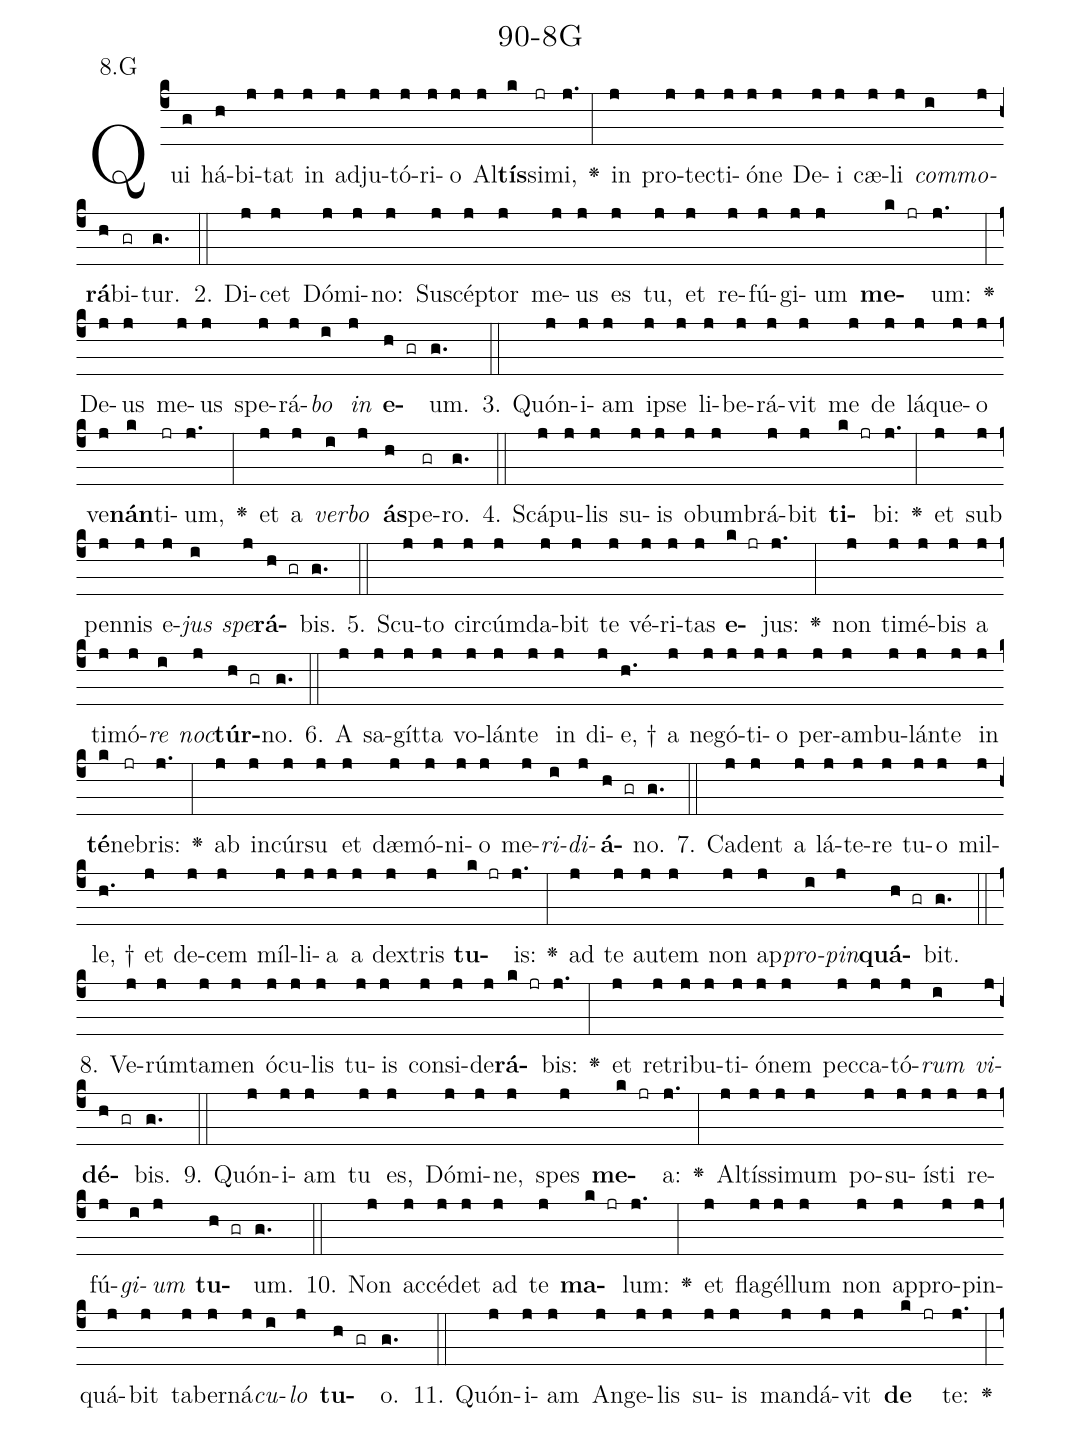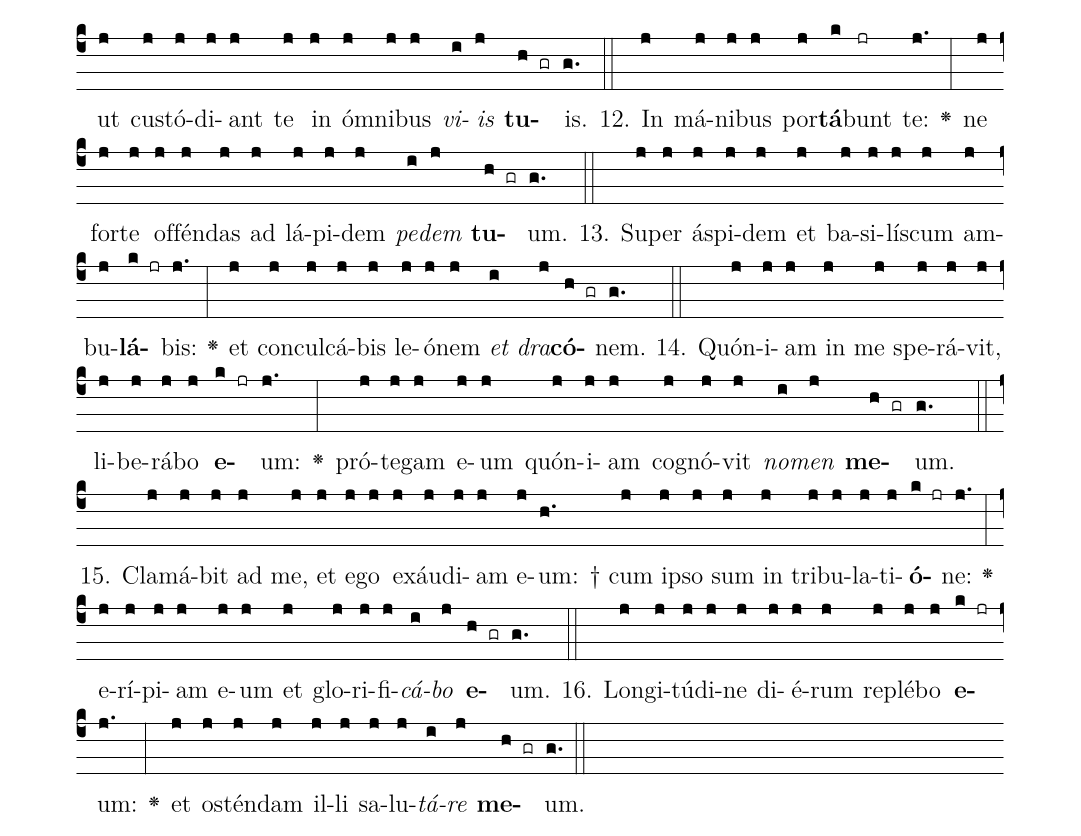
name: 90-8G;
annotation: 8.G;
%%
(c4)Qui(g) há(h)bi(j)tat(j) in(j) ad(j)ju(j)tó(j)ri(j)o(j) Al(j)<b>tís</b>(k)si(jr)mi,(j.) <v>\greheightstar</v>(:) in(j) pro(j)tec(j)ti(j)ó(j)ne(j) De(j)i(j) cæ(j)li(j) <i>com</i>(i)<i>mo</i>(j)<b>rá</b>(h)bi(gr)tur.(g.) (::)
2. Di(j)cet(j) Dó(j)mi(j)no:(j) Su(j)scép(j)tor(j) me(j)us(j) es(j) tu,(j) et(j) re(j)fú(j)gi(j)um(j) <b>me</b>(k jr)um:(j.) <v>\greheightstar</v>(:) De(j)us(j) me(j)us(j) spe(j)rá(j)<i>bo</i>(i) <i>in</i>(j) <b>e</b>(h gr)um.(g.) (::)
3. Quón(j)i(j)am(j) ip(j)se(j) li(j)be(j)rá(j)vit(j) me(j) de(j) lá(j)que(j)o(j) ve(j)<b>nán</b>(k)ti(jr)um,(j.) <v>\greheightstar</v>(:) et(j) a(j) <i>ver</i>(i)<i>bo</i>(j) <b>ás</b>(h)pe(gr)ro.(g.) (::)
4. Scá(j)pu(j)lis(j) su(j)is(j) ob(j)um(j)brá(j)bit(j) <b>ti</b>(k jr)bi:(j.) <v>\greheightstar</v>(:) et(j) sub(j) pen(j)nis(j) e(j)<i>jus</i>(i) <i>spe</i>(j)<b>rá</b>(h gr)bis.(g.) (::)
5. Scu(j)to(j) cir(j)cúm(j)da(j)bit(j) te(j) vé(j)ri(j)tas(j) <b>e</b>(k jr)jus:(j.) <v>\greheightstar</v>(:) non(j) ti(j)mé(j)bis(j) a(j) ti(j)mó(j)<i>re</i>(i) <i>noc</i>(j)<b>túr</b>(h gr)no.(g.) (::)
6. A(j) sa(j)gít(j)ta(j) vo(j)lán(j)te(j) in(j) di(j)e, †(h.) a(j) neg(j)ó(j)ti(j)o(j) per(j)am(j)bu(j)lán(j)te(j) in(j) <b>té</b>(k)ne(jr)bris:(j.) <v>\greheightstar</v>(:) ab(j) in(j)cúr(j)su(j) et(j) dæ(j)mó(j)ni(j)o(j) me(j)<i>ri</i>(i)<i>di</i>(j)<b>á</b>(h gr)no.(g.) (::)
7. Ca(j)dent(j) a(j) lá(j)te(j)re(j) tu(j)o(j) mil(j)le, †(h.) et(j) de(j)cem(j) míl(j)li(j)a(j) a(j) dex(j)tris(j) <b>tu</b>(k jr)is:(j.) <v>\greheightstar</v>(:) ad(j) te(j) au(j)tem(j) non(j) ap(j)<i>pro</i>(i)<i>pin</i>(j)<b>quá</b>(h gr)bit.(g.) (::)
8. Ve(j)rúm(j)ta(j)men(j) ó(j)cu(j)lis(j) tu(j)is(j) con(j)si(j)de(j)<b>rá</b>(k jr)bis:(j.) <v>\greheightstar</v>(:) et(j) re(j)tri(j)bu(j)ti(j)ó(j)nem(j) pec(j)ca(j)tó(j)<i>rum</i>(i) <i>vi</i>(j)<b>dé</b>(h gr)bis.(g.) (::)
9. Quón(j)i(j)am(j) tu(j) es,(j) Dó(j)mi(j)ne,(j) spes(j) <b>me</b>(k jr)a:(j.) <v>\greheightstar</v>(:) Al(j)tís(j)si(j)mum(j) po(j)su(j)ís(j)ti(j) re(j)fú(j)<i>gi</i>(i)<i>um</i>(j) <b>tu</b>(h gr)um.(g.) (::)
10. Non(j) ac(j)cé(j)det(j) ad(j) te(j) <b>ma</b>(k jr)lum:(j.) <v>\greheightstar</v>(:) et(j) fla(j)gél(j)lum(j) non(j) ap(j)pro(j)pin(j)quá(j)bit(j) ta(j)ber(j)ná(j)<i>cu</i>(i)<i>lo</i>(j) <b>tu</b>(h gr)o.(g.) (::)
11. Quón(j)i(j)am(j) An(j)ge(j)lis(j) su(j)is(j) man(j)dá(j)vit(j) <b>de</b>(k jr) te:(j.) <v>\greheightstar</v>(:) ut(j) cus(j)tó(j)di(j)ant(j) te(j) in(j) óm(j)ni(j)bus(j) <i>vi</i>(i)<i>is</i>(j) <b>tu</b>(h gr)is.(g.) (::)
12. In(j) má(j)ni(j)bus(j) por(j)<b>tá</b>(k)bunt(jr) te:(j.) <v>\greheightstar</v>(:) ne(j) for(j)te(j) of(j)fén(j)das(j) ad(j) lá(j)pi(j)dem(j) <i>pe</i>(i)<i>dem</i>(j) <b>tu</b>(h gr)um.(g.) (::)
13. Su(j)per(j) ás(j)pi(j)dem(j) et(j) ba(j)si(j)lís(j)cum(j) am(j)bu(j)<b>lá</b>(k jr)bis:(j.) <v>\greheightstar</v>(:) et(j) con(j)cul(j)cá(j)bis(j) le(j)ó(j)nem(j) <i>et</i>(i) <i>dra</i>(j)<b>có</b>(h gr)nem.(g.) (::)
14. Quón(j)i(j)am(j) in(j) me(j) spe(j)rá(j)vit,(j) li(j)be(j)rá(j)bo(j) <b>e</b>(k jr)um:(j.) <v>\greheightstar</v>(:) pró(j)te(j)gam(j) e(j)um(j) quón(j)i(j)am(j) co(j)gnó(j)vit(j) <i>no</i>(i)<i>men</i>(j) <b>me</b>(h gr)um.(g.) (::)
15. Cla(j)má(j)bit(j) ad(j) me,(j) et(j) e(j)go(j) ex(j)áu(j)di(j)am(j) e(j)um: †(h.) cum(j) ip(j)so(j) sum(j) in(j) tri(j)bu(j)la(j)ti(j)<b>ó</b>(k jr)ne:(j.) <v>\greheightstar</v>(:) e(j)rí(j)pi(j)am(j) e(j)um(j) et(j) glo(j)ri(j)fi(j)<i>cá</i>(i)<i>bo</i>(j) <b>e</b>(h gr)um.(g.) (::)
16. Lon(j)gi(j)tú(j)di(j)ne(j) di(j)é(j)rum(j) re(j)plé(j)bo(j) <b>e</b>(k jr)um:(j.) <v>\greheightstar</v>(:) et(j) os(j)tén(j)dam(j) il(j)li(j) sa(j)lu(j)<i>tá</i>(i)<i>re</i>(j) <b>me</b>(h gr)um.(g.) (::)
